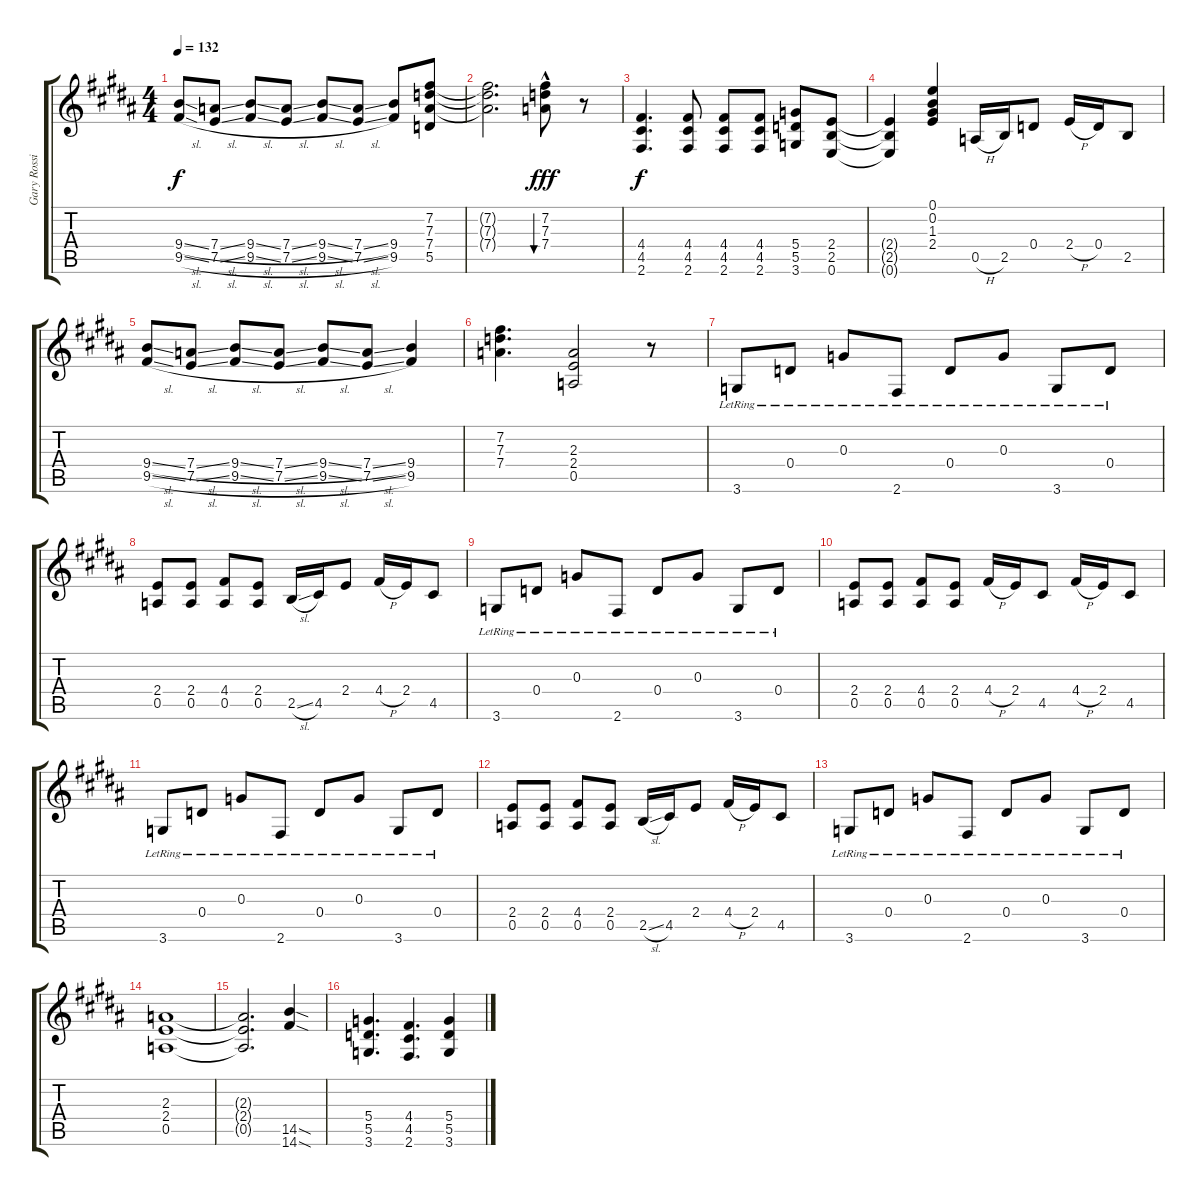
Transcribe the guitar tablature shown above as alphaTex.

\track ("Gary Rossington Guitar" "Gary Rossi") {instrument overdrivenguitar}
\staff {score tabs}
\tuning (E4 B3 G3 D3 A2 E2) {hide}
\ts (4 4)
\tempo 132
\clef g2
\ks b
(9.4{sl} 9.5{sl}).8{dy f} (7.4{sl} 7.5{sl}).8 (9.4{sl} 9.5{sl}).8 (7.4{sl} 7.5{sl}).8 (9.4{sl} 9.5{sl}).8 (7.4{sl} 7.5{sl}).8 (9.4 9.5).8 (7.2 7.3 7.4 5.5).8 |
(7.2{t} 7.3{t} 7.4{t}).2{d} (7.2{hac} 7.3 7.4).8{bu 60 dy fff} r.8 |
(4.4 4.5 2.6).4{d dy f} (4.4 4.5 2.6).8 (4.4 4.5 2.6).8 (4.4 4.5 2.6).8 (5.4 5.5 3.6).8 (2.4 2.5 0.6).8 |
(2.4{t} 2.5{t} 0.6{t}).4 (0.1 0.2 1.3 2.4).4 0.5{h}.16 2.5.16 0.4.8 2.4{h}.16 0.4.16 2.5.8 |
(9.4{sl} 9.5{sl}).8 (7.4{sl} 7.5{sl}).8 (9.4{sl} 9.5{sl}).8 (7.4{sl} 7.5{sl}).8 (9.4{sl} 9.5{sl}).8 (7.4{sl} 7.5{sl}).8 (9.4 9.5).4 |
(7.2 7.3 7.4).4{d} (2.3 2.4 0.5).2 r.8 |
3.6{lr}.8{instrument electricguitarclean} 0.4{lr}.8 0.3{lr}.8 2.6{lr}.8 0.4{lr}.8 0.3{lr}.8 3.6{lr}.8 0.4{lr}.8 |
(2.4 0.5).8 (2.4 0.5).8 (4.4 0.5).8 (2.4 0.5).8 2.5{sl}.16 4.5.16 2.4.8 4.4{h}.16 2.4.16 4.5.8 |
3.6{lr}.8 0.4{lr}.8 0.3{lr}.8 2.6{lr}.8 0.4{lr}.8 0.3{lr}.8 3.6{lr}.8 0.4{lr}.8 |
(2.4 0.5).8 (2.4 0.5).8 (4.4 0.5).8 (2.4 0.5).8 4.4{h}.16 2.4.16 4.5.8 4.4{h}.16 2.4.16 4.5.8 |
3.6{lr}.8 0.4{lr}.8 0.3{lr}.8 2.6{lr}.8 0.4{lr}.8 0.3{lr}.8 3.6{lr}.8 0.4{lr}.8 |
(2.4 0.5).8 (2.4 0.5).8 (4.4 0.5).8 (2.4 0.5).8 2.5{sl}.16 4.5.16 2.4.8 4.4{h}.16 2.4.16 4.5.8 |
3.6{lr}.8 0.4{lr}.8 0.3{lr}.8 2.6{lr}.8 0.4{lr}.8 0.3{lr}.8 3.6{lr}.8 0.4{lr}.8 |
(2.3 2.4 0.5).1{instrument overdrivenguitar} |
(2.3{t} 2.4{t} 0.5{t}).2{d} (14.5{sod} 14.6{sod}).4 |
(5.4 5.5 3.6).4{d} (4.4 4.5 2.6).4{d} (5.4 5.5 3.6).4
